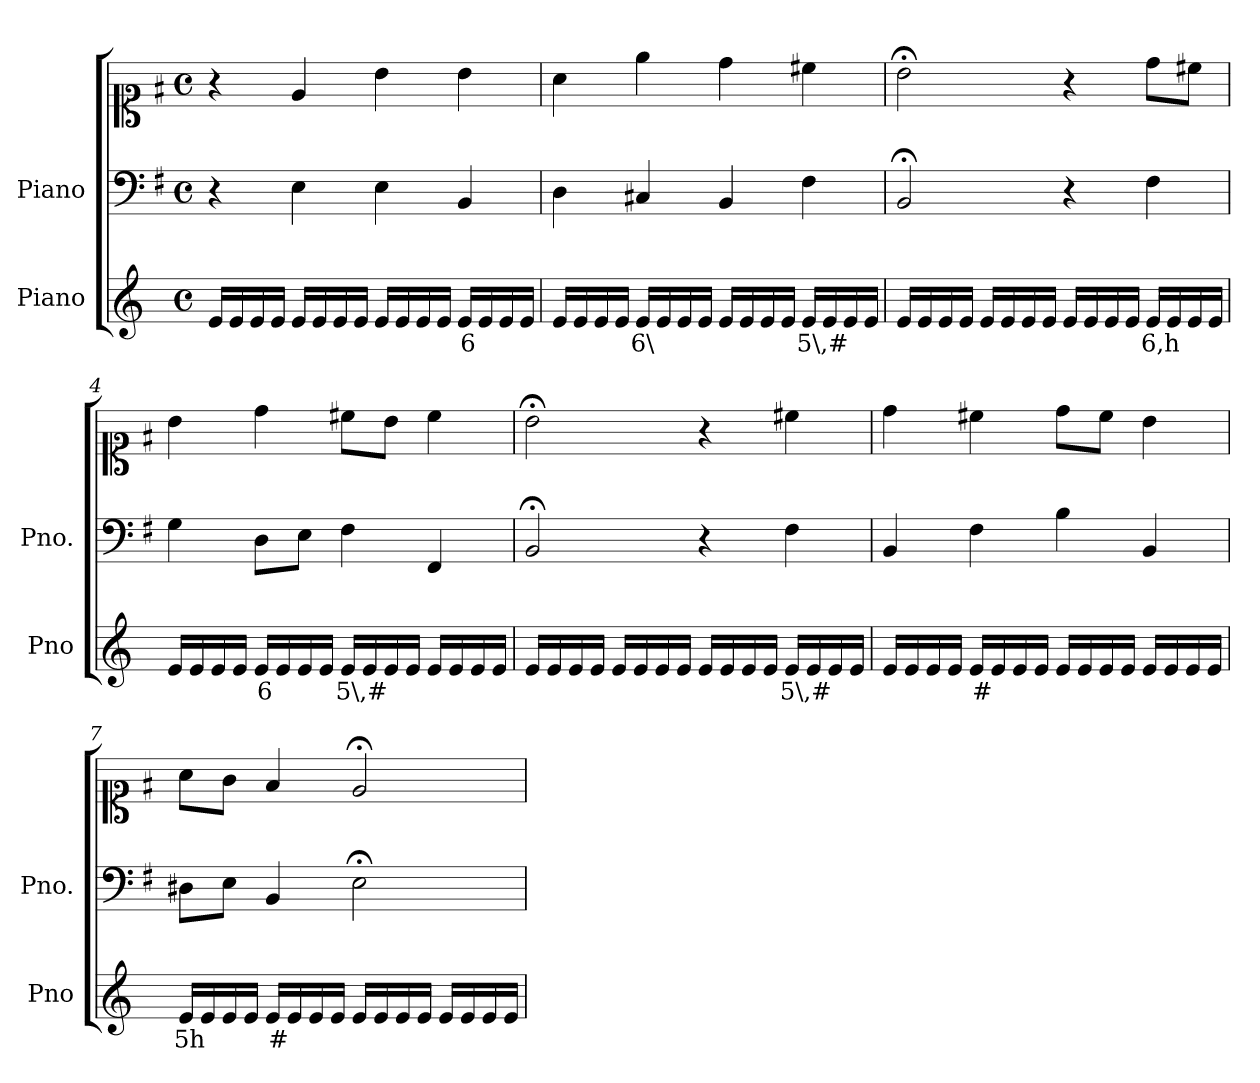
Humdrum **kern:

**kern	**text	**kern	**kern
*part2	*part2	*part1	*part1
*staff3	*staff3	*staff2	*staff1
*I"Piano	*	*I"Piano	*
*I'Pno	*	*I'Pno.	*
*clefG2	*	*clefF4	*clefC1
*k[]	*	*k[f#]	*k[f#]
*M4/4	*	*M4/4	*M4/4
*met(c)	*	*met(c)	*met(c)
=1	=1	=1	=1
16e/LL	.	4r	4r
16e/	.	.	.
16e/	.	.	.
16e/JJ	.	.	.
16e/LL	.	4E\	4e/
16e/	.	.	.
16e/	.	.	.
16e/JJ	.	.	.
16e/LL	.	4E\	4b\
16e/	.	.	.
16e/	.	.	.
16e/JJ	.	.	.
!	!LO:LY:b	!	!
16e/LL	6	4BB/	4b\
16e/	.	.	.
16e/	.	.	.
16e/JJ	.	.	.
=2	=2	=2	=2
16e/LL	.	4D\	4a\
16e/	.	.	.
16e/	.	.	.
16e/JJ	.	.	.
!	!LO:LY:b	!	!
16e/LL	6\	4C#X/	4ee\
16e/	.	.	.
16e/	.	.	.
16e/JJ	.	.	.
16e/LL	.	4BB/	4dd\
16e/	.	.	.
16e/	.	.	.
16e/JJ	.	.	.
!	!LO:LY:b	!	!
16e/LL	5\,#	4F#\	4cc#X\
16e/	.	.	.
16e/	.	.	.
16e/JJ	.	.	.
=3	=3	=3	=3
16e/LL	.	2BB;</	2b;<\
16e/	.	.	.
16e/	.	.	.
16e/JJ	.	.	.
16e/LL	.	.	.
16e/	.	.	.
16e/	.	.	.
16e/JJ	.	.	.
16e/LL	.	4r	4r
16e/	.	.	.
16e/	.	.	.
16e/JJ	.	.	.
!	!LO:LY:b	!	!
16e/LL	6,h	4F#\	8dd\L
16e/	.	.	.
16e/	.	.	8cc#X\J
16e/JJ	.	.	.
=4	=4	=4	=4
16e/LL	.	4G\	4b\
16e/	.	.	.
16e/	.	.	.
16e/JJ	.	.	.
!	!LO:LY:b	!	!
16e/LL	6	8D\L	4dd\
16e/	.	.	.
!	!LO:LY:b	!	!
16e/	_	8E\J	.
16e/JJ	.	.	.
!	!LO:LY:b	!	!
16e/LL	5\,#	4F#\	8cc#X\L
16e/	.	.	.
16e/	.	.	8b\J
16e/JJ	.	.	.
16e/LL	.	4FF#/	4cc#\
16e/	.	.	.
16e/	.	.	.
16e/JJ	.	.	.
=5	=5	=5	=5
16e/LL	.	2BB;</	2b;<\
16e/	.	.	.
16e/	.	.	.
16e/JJ	.	.	.
16e/LL	.	.	.
16e/	.	.	.
16e/	.	.	.
16e/JJ	.	.	.
16e/LL	.	4r	4r
16e/	.	.	.
16e/	.	.	.
16e/JJ	.	.	.
!	!LO:LY:b	!	!
16e/LL	5\,#	4F#\	4cc#X\
16e/	.	.	.
16e/	.	.	.
16e/JJ	.	.	.
=6	=6	=6	=6
16e/LL	.	4BB/	4dd\
16e/	.	.	.
16e/	.	.	.
16e/JJ	.	.	.
!	!LO:LY:b	!	!
16e/LL	#	4F#\	4cc#X\
16e/	.	.	.
16e/	.	.	.
16e/JJ	.	.	.
16e/LL	.	4B\	8dd\L
16e/	.	.	.
16e/	.	.	8cc#\J
16e/JJ	.	.	.
16e/LL	.	4BB/	4b\
16e/	.	.	.
16e/	.	.	.
16e/JJ	.	.	.
=7	=7	=7	=7
!	!LO:LY:b	!	!
16e/LL	5h	8D#X\L	8a\L
16e/	.	.	.
16e/	.	8E\J	8g\J
16e/JJ	.	.	.
!	!LO:LY:b	!	!
16e/LL	#	4BB/	4f#/
16e/	.	.	.
16e/	.	.	.
16e/JJ	.	.	.
16e/LL	.	2E;<\	2e;</
16e/	.	.	.
16e/	.	.	.
16e/JJ	.	.	.
16e/LL	.	.	.
16e/	.	.	.
16e/	.	.	.
16e/JJ	.	.	.
=	=	=	=
*-	*-	*-	*-
